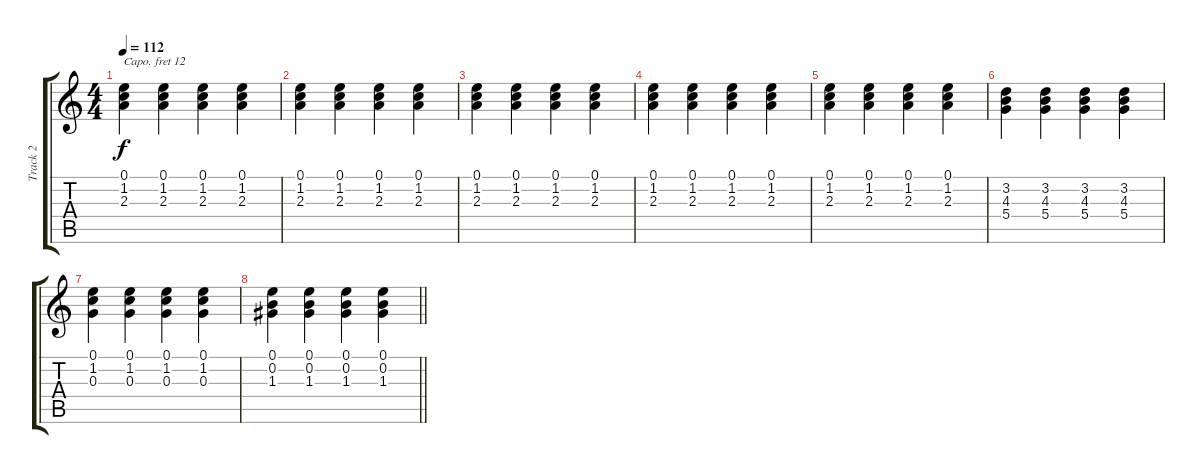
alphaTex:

\track ("Track 2" "Track 2") {instrument acousticgrandpiano}
\staff {score tabs}
\capo 12
\tuning (E4 B3 G3 D3 A2 E2) {hide}
\ts (4 4)
\tempo 112
\clef g2
\ks c
(0.1 1.2 2.3).4{dy f} (0.1 1.2 2.3).4 (0.1 1.2 2.3).4 (0.1 1.2 2.3).4 |
(0.1 1.2 2.3).4 (0.1 1.2 2.3).4 (0.1 1.2 2.3).4 (0.1 1.2 2.3).4 |
(0.1 1.2 2.3).4 (0.1 1.2 2.3).4 (0.1 1.2 2.3).4 (0.1 1.2 2.3).4 |
(0.1 1.2 2.3).4 (0.1 1.2 2.3).4 (0.1 1.2 2.3).4 (0.1 1.2 2.3).4 |
(0.1 1.2 2.3).4 (0.1 1.2 2.3).4 (0.1 1.2 2.3).4 (0.1 1.2 2.3).4 |
(3.2 4.3 5.4).4 (3.2 4.3 5.4).4 (3.2 4.3 5.4).4 (3.2 4.3 5.4).4 |
(0.1 1.2 0.3).4 (0.1 1.2 0.3).4 (0.1 1.2 0.3).4 (0.1 1.2 0.3).4 |
\barLineRight lightlight
(0.1 0.2 1.3).4 (0.1 0.2 1.3).4 (0.1 0.2 1.3).4 (0.1 0.2 1.3).4
